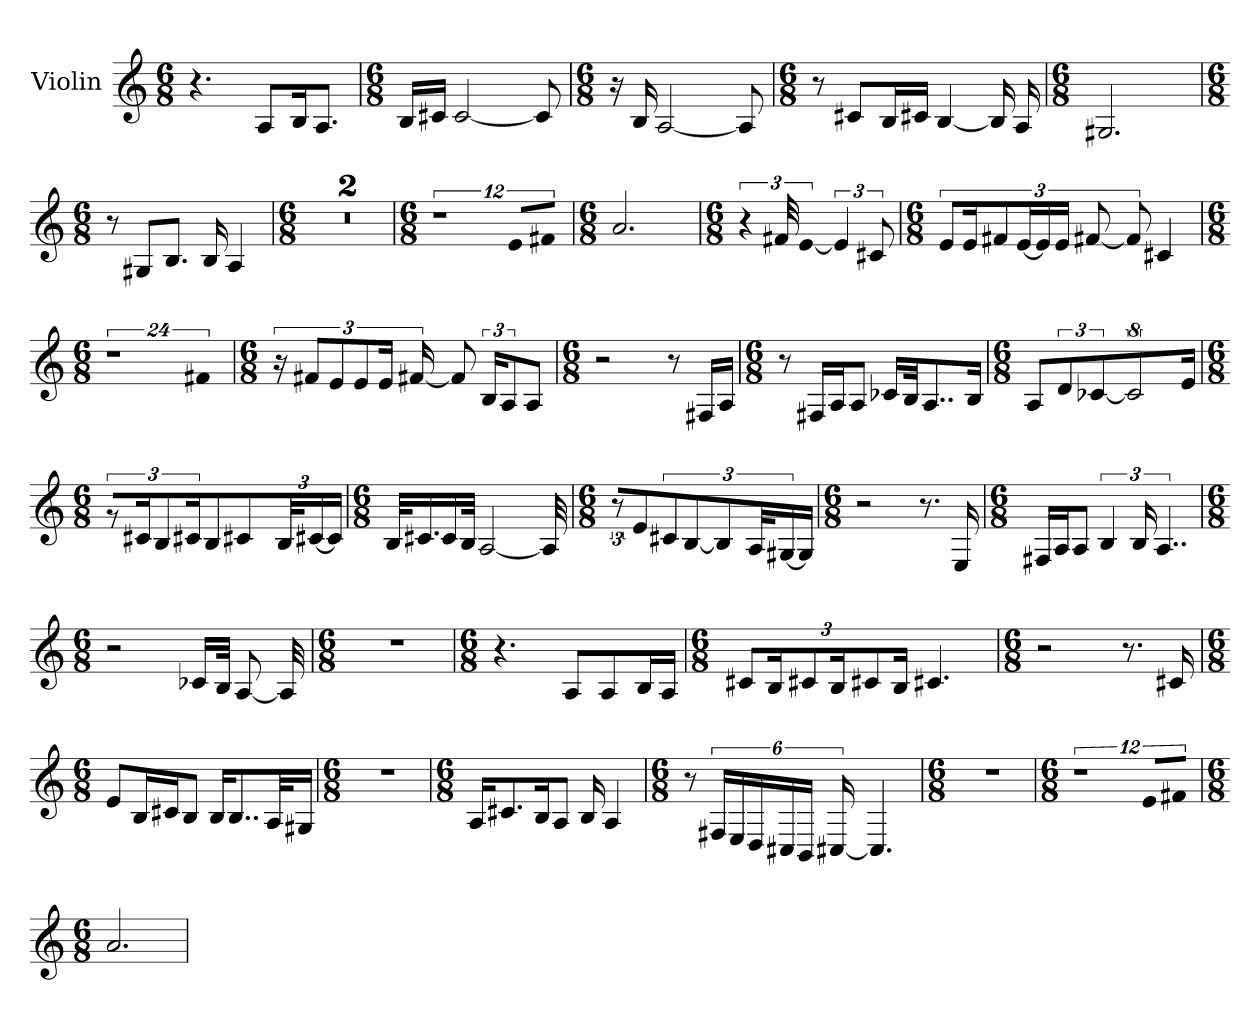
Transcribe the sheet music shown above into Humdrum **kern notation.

**kern
*part1
*staff1
*I"Violin
*I'Vln
*M6/8
=
4.r
8AL
16BK
8.AJ
=
*M6/8
16BLL
16c#XJJ
[2c#
8c#]
=
*M6/8
16r
16B
[2A
8A]
=
*M6/8
8r
8c#XL
16BL
16c#XJJ
[4B
16B]
16A
=
*M6/8
2.G#X
=
*M6/8
8r
8G#XL
8.BJ
16B
4A
=
*M6/8
2.r
=
*M6/8
2.r
=
*M6/8
12%7r
24eKL
8f#XJ
=
*M6/8
2.a
=
*M6/8
6r
48f#X
[16%5e
6e]
12c#X
=
*M6/8
12eL
24eK
12f#X
[24e
24e]
24eJk
[12f#X
12f#]
4c#X
=
*M6/8
24%17r
24f#X
=
*M6/8
24r
12f#XL
12e
12e
24eJk
[24f#X
8f#]
24BKL
12A
8AJ
=
*M6/8
2r
8r
16F#XLL
16AJJ
=
*M6/8
8r
16F#XLL
16AJ
8AJ
16c-XLL
32BJk
8..A
16BJk
=
*M6/8
8AL
12dJ
[6c-X
16%5c-]
16e
=
*M6/8
12r
24c#XKL
12B
24c#XK
8BJ
4c#X
48BKKL
[24c#XJ
16c#J]
=
*M6/8
32BKLL
16.c#X
16c#
32BJJk
[2A
32A]
=
*M6/8
12r
8eL
12c#XJ
[6B
6B]
48AKKL
[24G#XJ
16G#J]
=
*M6/8
2r
8.r
16E
=
*M6/8
16F#XLL
16AJ
8AJ
6B
24B
6..A
=
*M6/8
2r
16c-XLL
32BJJk
[8A
32A]
=
*M6/8
2.r
=
*M6/8
4.r
8AL
8A
16BL
16AJJ
=
*M6/8
12c#XL
24BK
12c#X
24BK
12c#X
24BJk
4.c#X
=
*M6/8
2r
8.r
16c#X
=
*M6/8
8eL
16BL
16c#XJ
8BJ
16BKL
8..B
32AKL
16G#XJJ
=
*M6/8
2.r
=
*M6/8
16AKL
8.c#X
16BK
8AJ
16B
4A
=
*M6/8
8r
24F#XLL
24E
24D
24C#X
24BBJJ
[24C#X
4.C#]
=
*M6/8
2.r
=
*M6/8
12%7r
24eKL
8f#XJ
=
*M6/8
2.a
=
*-
